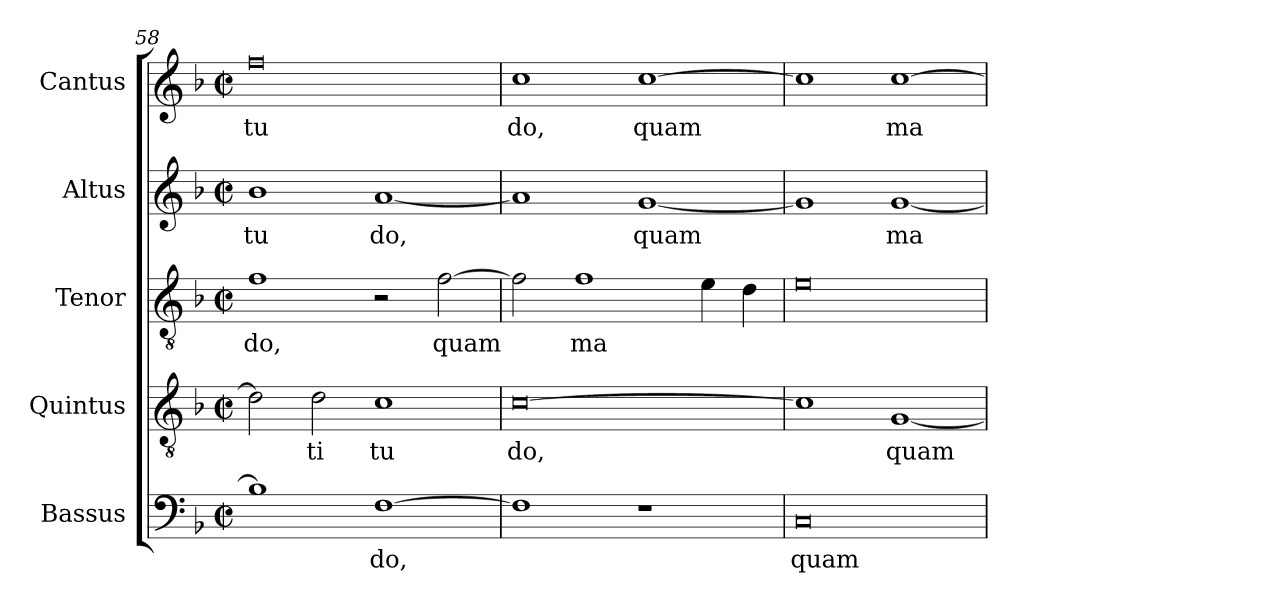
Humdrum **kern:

**kern	**text	**kern	**text	**kern	**text	**kern	**text	**kern	**text
*part5	*part5	*part4	*part4	*part3	*part3	*part2	*part2	*part1	*part1
*staff5	*staff5	*staff4	*staff4	*staff3	*staff3	*staff2	*staff2	*staff1	*staff1
*I"Bassus	*	*I"Quintus	*	*I"Tenor	*	*I"Altus	*	*I"Cantus	*
*clefF4	*	*clefGv2	*	*clefGv2	*	*clefG2	*	*clefG2	*
*k[b-]	*	*k[b-]	*	*k[b-]	*	*k[b-]	*	*k[b-]	*
*F:	*	*F:	*	*F:	*	*F:	*	*F:	*
*M2/2	*	*M2/2	*	*M2/2	*	*M2/2	*	*M2/2	*
*met(c|)	*	*met(c|)	*	*met(c|)	*	*met(c|)	*	*met(c|)	*
=58	=58	=58	=58	=58	=58	=58	=58	=58	=58
!	!LO:LY:b:cj	!	!LO:LY:b:cj	!	!LO:LY:b:cj	!	!LO:LY:b:cj	!	!LO:LY:b:cj
1B-]	.	2d\]	.	1f	-do,	1b-	tu	0ff	tu
!	!	!	!LO:LY:b:cj	!	!	!	!	!	!
.	.	2d\	ti	.	.	.	.	.	.
!	!LO:LY:b:cj	!	!LO:LY:b:cj	!	!	!	!LO:LY:b:cj	!	!
[>1F	do,	1c	tu	2r	.	[<1a	do,	.	.
!	!	!	!	!	!LO:LY:b:cj	!	!	!	!
.	.	.	.	[>2f\	quam	.	.	.	.
=59	=59	=59	=59	=59	=59	=59	=59	=59	=59
!	!LO:LY:b:cj	!	!LO:LY:b:cj	!	!LO:LY:b:cj	!	!LO:LY:b:cj	!	!LO:LY:b:cj
1F]	.	[>0c	do,	2f\]	.	1a]	.	1cc	do,
!	!	!	!	!	!LO:LY:b:cj	!	!	!	!
.	.	.	.	1f	ma-	.	.	.	.
!	!	!	!	!	!	!	!LO:LY:b:cj	!	!LO:LY:b:cj
1r	.	.	.	.	.	[<1g	quam	[>1cc	quam
!	!	!	!	!	!LO:LY:b:cj	!	!	!	!
.	.	.	.	4e\	--	.	.	.	.
!	!	!	!	!	!LO:LY:b:cj	!	!	!	!
.	.	.	.	4d\	--	.	.	.	.
=60	=60	=60	=60	=60	=60	=60	=60	=60	=60
!	!LO:LY:b:cj	!	!LO:LY:b:cj	!	!LO:LY:b:cj	!	!LO:LY:b:cj	!	!LO:LY:b:cj
0C	quam	1c]	.	0e	--	1g]	.	1cc]	.
!	!	!	!LO:LY:b:cj	!	!	!	!LO:LY:b:cj	!	!LO:LY:b:cj
.	.	[<1G	quam	.	.	[<1g	ma	[<1cc	ma
=	=	=	=	=	=	=	=	=	=
*-	*-	*-	*-	*-	*-	*-	*-	*-	*-
